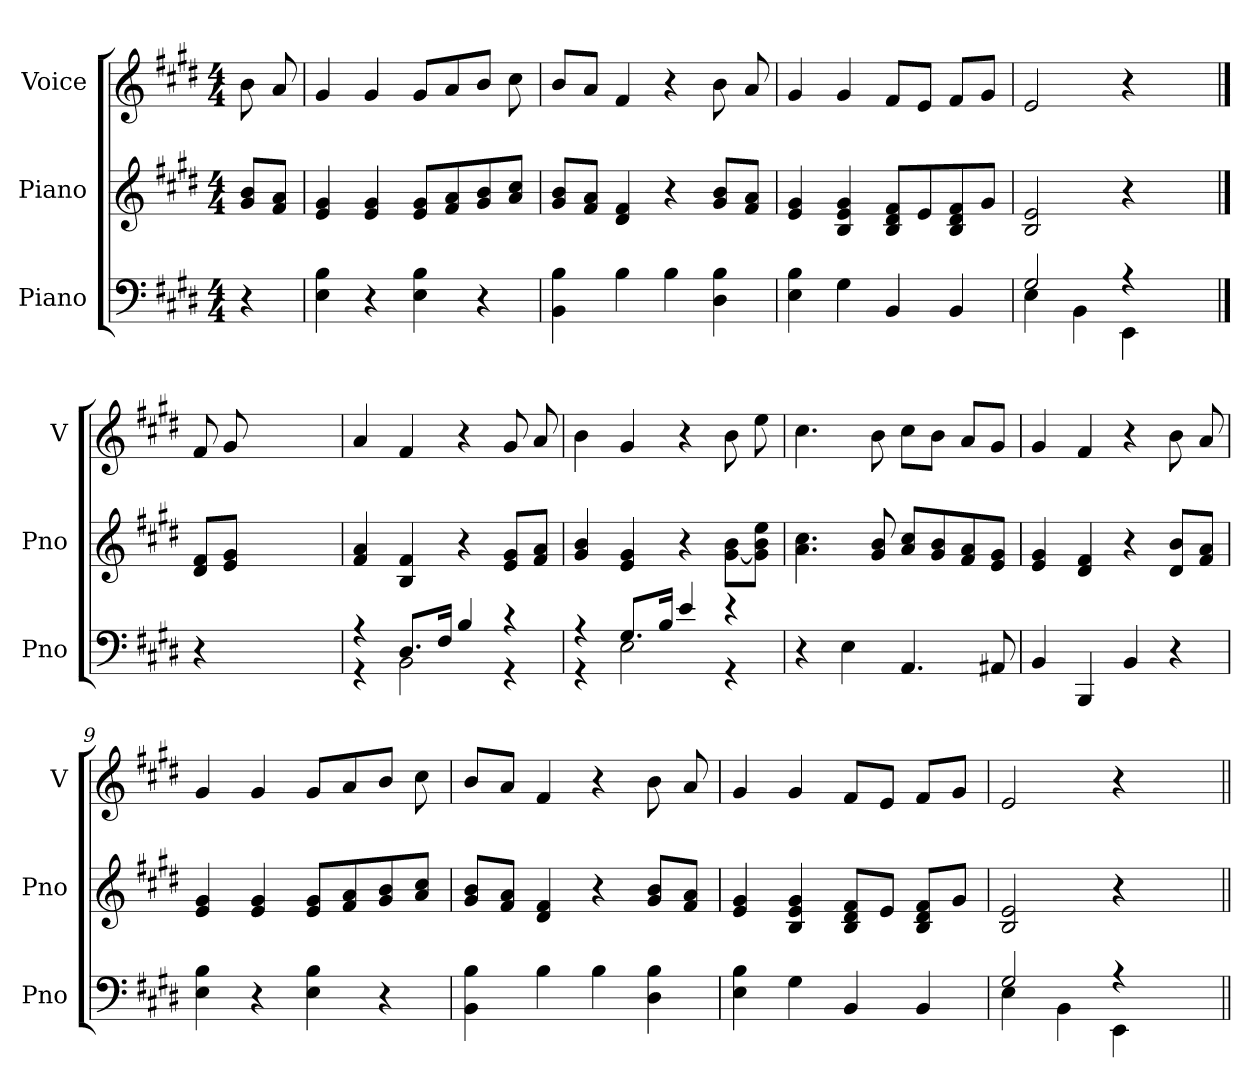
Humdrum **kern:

**kern	**kern	**kern
*part3	*part2	*part1
*staff3	*staff2	*staff1
*I"Piano	*I"Piano	*I"Voice
*I'Pno	*I'Pno	*I'V
*clefF4	*clefG2	*clefG2
*k[f#c#g#d#]	*k[f#c#g#d#]	*k[f#c#g#d#]
*M4/4	*M4/4	*M4/4
*MM84	*MM84	*MM84
=	=	=
4r	8g#/ 8b/L	8b\
.	8f#/ 8a/J	8a/
=1	=1	=1
4E\ 4B\	4e/ 4g#/	4g#/
4r	4e/ 4g#/	4g#/
4E\ 4B\	8e/ 8g#/L	8g#/L
.	8f#/ 8a/	8a/
4r	8g#/ 8b/	8b/J
.	8a/ 8cc#/J	8cc#\
=2	=2	=2
4BB\ 4B\	8g#/ 8b/L	8b/L
.	8f#/ 8a/J	8a/J
4B\	4d#/ 4f#/	4f#/
4B\	4r	4r
4D#\ 4B\	8g#/ 8b/L	8b\
.	8f#/ 8a/J	8a/
=3	=3	=3
4E\ 4B\	4e/ 4g#/	4g#/
4G#\	4B/ 4e/ 4g#/	4g#/
4BB/	8B/ 8d#/ 8f#/L	8f#/L
.	8e/	8e/J
4BB/	8B/ 8d#/ 8f#/	8f#/L
.	8g#/J	8g#/J
=4	=4	=4
*^	*	*
2G#/	4E\	2B/ 2e/	2e/
.	4BB\	.	.
4r	4EE\	4r	4r
4ryy	4ryy	4ryy	4ryy
*v	*v	*	*
!!LO:LB:g=z
==	==	==
4r	8d#/ 8f#/L	8f#/
.	8e/ 8g#/J	8g#/
2.ryy	2.ryy	2.ryy
=5	=5	=5
*^	*	*
4r	4r	4f#/ 4a/	4a/
8.D#/L	2BB\	4B/ 4f#/	4f#/
16F#/Jk	.	.	.
4B/	.	4r	4r
4r	4r	8e/ 8g#/L	8g#/
.	.	8f#/ 8a/J	8a/
=6	=6	=6	=6
4r	4r	4g#/ 4b/	4b\
8.G#/L	2E\	4e/ 4g#/	4g#/
16B/Jk	.	.	.
4e/	.	4r	4r
4r	4r	[8g#\ 8b\L	8b\
.	.	8g#\] 8b\ 8ee\J	8ee\
*v	*v	*	*
=7	=7	=7
4r	4.a\ 4.cc#\	4.cc#\
4E\	.	.
.	8g#/ 8b/	8b\
4.AA/	8a/ 8cc#/L	8cc#\L
.	8g#/ 8b/	8b\J
.	8f#/ 8a/	8a/L
8AA#X/	8e/ 8g#/J	8g#/J
=8	=8	=8
4BB/	4e/ 4g#/	4g#/
4BBB/	4d#/ 4f#/	4f#/
4BB/	4r	4r
4r	8d#/ 8b/L	8b\
.	8f#/ 8a/J	8a/
!!LO:LB:g=z
=9	=9	=9
4E\ 4B\	4e/ 4g#/	4g#/
4r	4e/ 4g#/	4g#/
4E\ 4B\	8e/ 8g#/L	8g#/L
.	8f#/ 8a/	8a/
4r	8g#/ 8b/	8b/J
.	8a/ 8cc#/J	8cc#\
=10	=10	=10
4BB\ 4B\	8g#/ 8b/L	8b/L
.	8f#/ 8a/J	8a/J
4B\	4d#/ 4f#/	4f#/
4B\	4r	4r
4D#\ 4B\	8g#/ 8b/L	8b\
.	8f#/ 8a/J	8a/
=11	=11	=11
4E\ 4B\	4e/ 4g#/	4g#/
4G#\	4B/ 4e/ 4g#/	4g#/
4BB/	8B/ 8d#/ 8f#/L	8f#/L
.	8e/J	8e/J
4BB/	8B/ 8d#/ 8f#/L	8f#/L
.	8g#/J	8g#/J
=12	=12	=12
*^	*	*
2G#/	4E\	2B/ 2e/	2e/
.	4BB\	.	.
4r	4EE\	4r	4r
4ryy	4ryy	4ryy	4ryy
*v	*v	*	*
=||	=||	=||
*-	*-	*-
